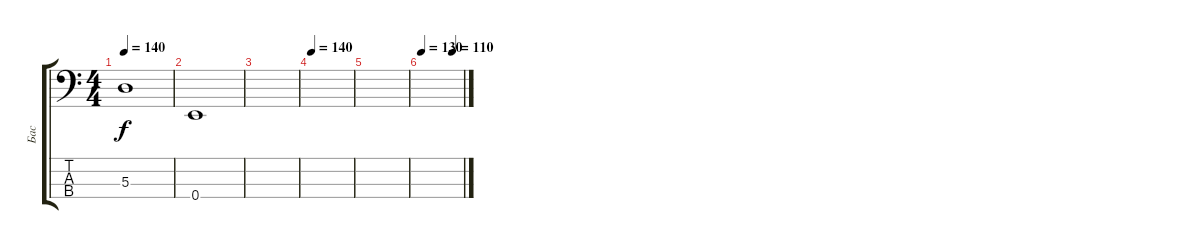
\track ("Бас" "Бас") {instrument fretlessbass}
\staff {score tabs}
\tuning (G2 D2 A1 E1) {hide}
\ts (4 4)
\tempo 140
\clef f4
\ks c
5.3.1{dy f} |
0.4.1 |
|
\tempo 140
|
|
\tempo 130
\tempo (110 0.75)
